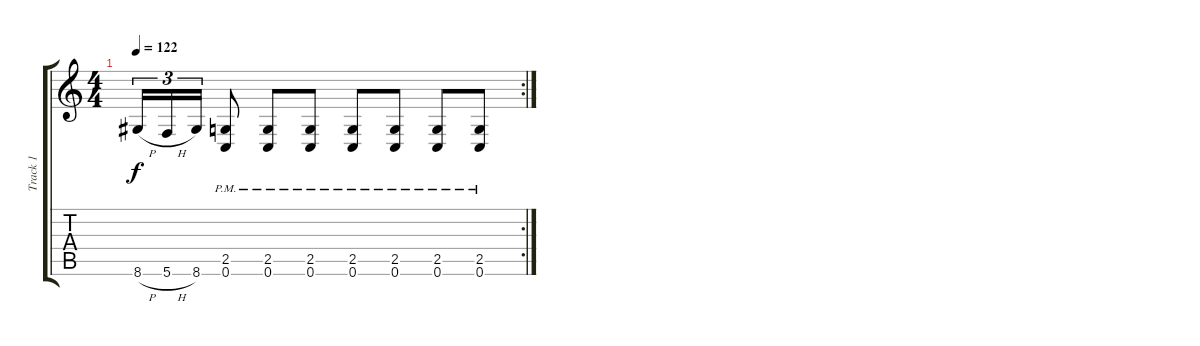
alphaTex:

\track ("Track 1" "Track 1") {instrument distortionguitar}
\staff {score tabs}
\tuning (C4 G3 Eb3 Bb2 F2 C2) {hide}
\rc 2
\ts (4 4)
\tempo 122
\clef g2
\ks c
8.6{h}.16{tu (3 2) dy f} 5.6{h}.16{tu (3 2)} 8.6.16{tu (3 2)} (2.5{pm} 0.6{pm}).8 (2.5{pm} 0.6{pm}).8 (2.5{pm} 0.6{pm}).8 (2.5{pm} 0.6{pm}).8 (2.5{pm} 0.6{pm}).8 (2.5{pm} 0.6{pm}).8 (2.5{pm} 0.6{pm}).8
